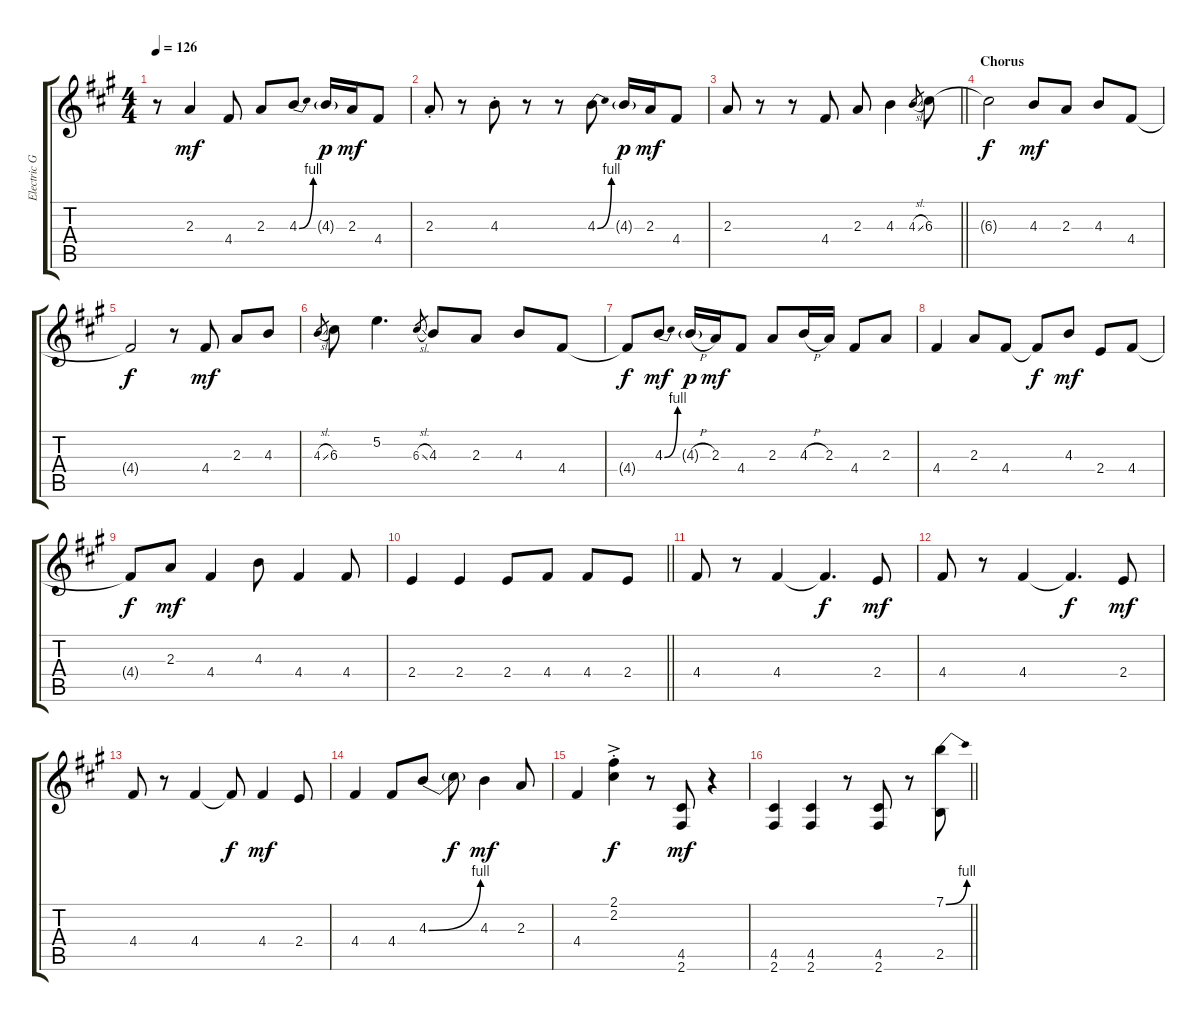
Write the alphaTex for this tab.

\track ("Electric Guitar 2" "Electric G") {instrument electricguitarclean}
\staff {score tabs}
\tuning (E4 B3 G3 D3 A2 E2) {hide}
\ts (4 4)
\tempo 126
\clef g2
\ks a
r.8{dy mf} 2.3.4 4.4.8 2.3.8 4.3{be (bend 0 0 60 4)}.8 4.3{g}.16{dy p} 2.3.16{dy mf} 4.4.8 |
2.3{st}.8 r.8 4.3{st}.8 r.8 r.8 4.3{be (bend 0 0 60 4)}.8 4.3{g}.16{dy p} 2.3.16{dy mf} 4.4.8 |
\barLineRight lightlight
2.3.8 r.8 r.8 4.4.8 2.3.8 4.3.4 4.3{sl}.8{gr} 6.3.8 |
\section ("" "Chorus")
6.3{t}.2{dy f} 4.3.8{dy mf} 2.3.8 4.3.8 4.4.8 |
4.4{t}.2{dy f} r.8 4.4.8{dy mf} 2.3.8 4.3.8 |
4.3{sl}.8{gr} 6.3.8 5.2.4{d} 6.3{sl}.8{gr} 4.3.8 2.3.8 4.3.8 4.4.8 |
4.4{t}.8{dy f} 4.3{be (bend 0 0 60 4)}.8{dy mf} 4.3{h g}.16{dy p} 2.3.16{dy mf} 4.4.8 2.3.8 4.3{h}.16 2.3.16 4.4.8 2.3.8 |
4.4.4 2.3.8 4.4.8 4.4{t}.8{dy f} 4.3.8{dy mf} 2.4.8 4.4.8 |
4.4{t}.8{dy f} 2.3.8{dy mf} 4.4.4 4.3.8 4.4.4 4.4.8 |
\barLineRight lightlight
2.4.4 2.4.4 2.4.8 4.4.8 4.4.8 2.4.8 |
4.4.8 r.8 4.4.4 4.4{t}.4{d dy f} 2.4.8{dy mf} |
4.4.8 r.8 4.4.4 4.4{t}.4{d dy f} 2.4.8{dy mf} |
4.4.8 r.8 4.4.4 4.4{t}.8{dy f} 4.4.4{dy mf} 2.4.8 |
4.4.4 4.4.8 4.3{be (bend 0 0 60 4)}.8 4.3{t}.8{dy f} 4.3.4{dy mf} 2.3.8 |
4.4.4 (2.1{ac st} 2.2{ac st}).4{dy f} r.8 (4.5 2.6).8{dy mf} r.4 |
\barLineRight lightlight
(4.5 2.6).4 (4.5 2.6).4 r.8 (4.5 2.6).8 r.8 (7.1{be (bend 0 0 60 4)} 2.5).8
